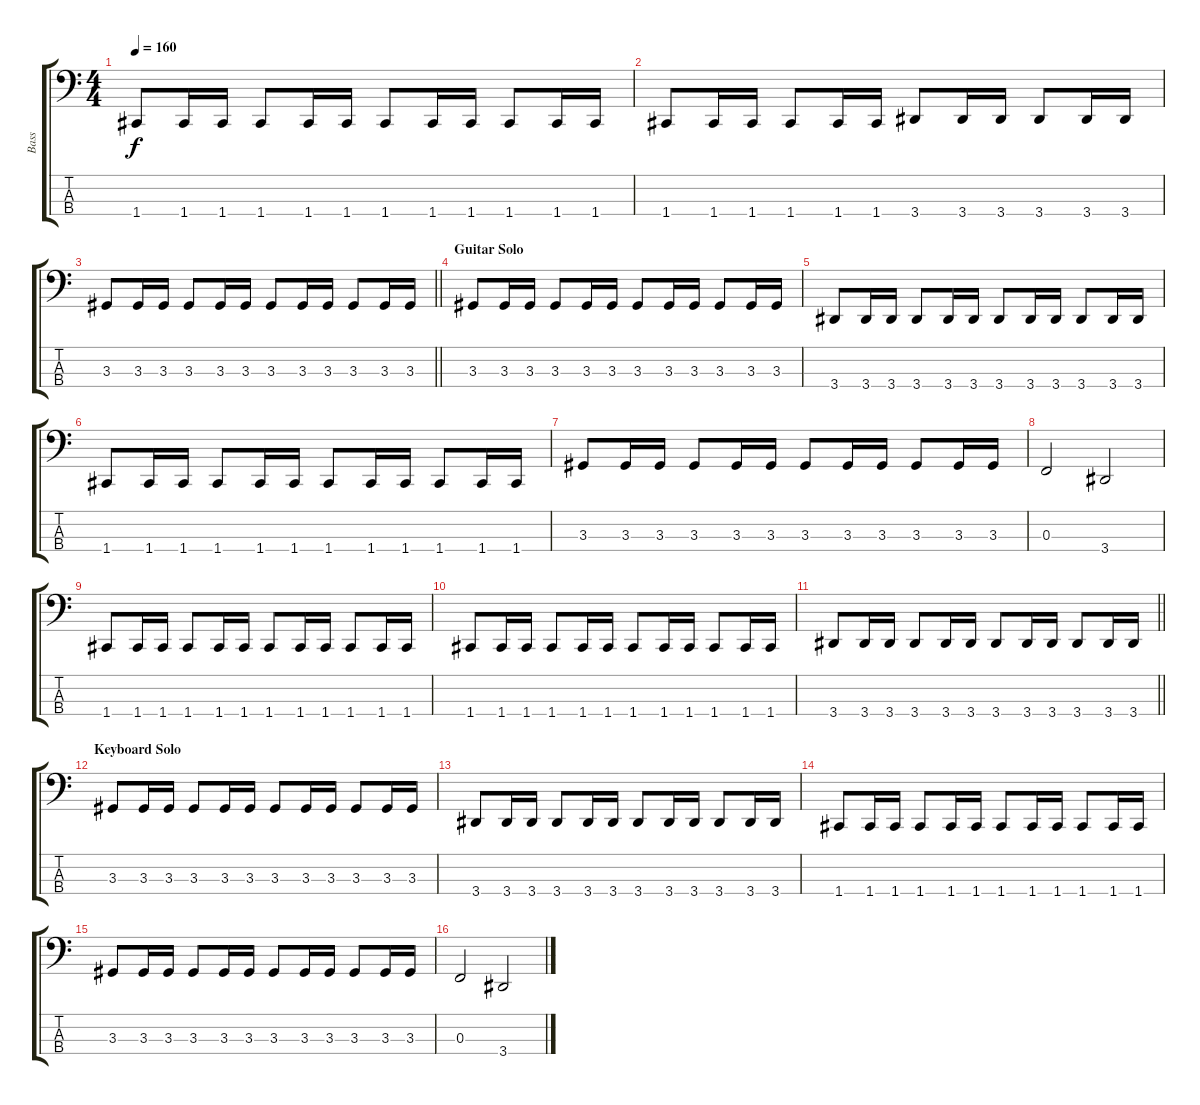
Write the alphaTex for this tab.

\track ("Bass" "Bass") {instrument electricbassfinger}
\staff {score tabs}
\tuning (Eb2 Bb1 F1 C1) {hide}
\ts (4 4)
\tempo 160
\clef f4
\ks c
1.4.8{dy f} 1.4.16 1.4.16 1.4.8 1.4.16 1.4.16 1.4.8 1.4.16 1.4.16 1.4.8 1.4.16 1.4.16 |
1.4.8 1.4.16 1.4.16 1.4.8 1.4.16 1.4.16 3.4.8 3.4.16 3.4.16 3.4.8 3.4.16 3.4.16 |
\barLineRight lightlight
3.3.8 3.3.16 3.3.16 3.3.8 3.3.16 3.3.16 3.3.8 3.3.16 3.3.16 3.3.8 3.3.16 3.3.16 |
\section ("" "Guitar Solo")
3.3.8 3.3.16 3.3.16 3.3.8 3.3.16 3.3.16 3.3.8 3.3.16 3.3.16 3.3.8 3.3.16 3.3.16 |
3.4.8 3.4.16 3.4.16 3.4.8 3.4.16 3.4.16 3.4.8 3.4.16 3.4.16 3.4.8 3.4.16 3.4.16 |
1.4.8 1.4.16 1.4.16 1.4.8 1.4.16 1.4.16 1.4.8 1.4.16 1.4.16 1.4.8 1.4.16 1.4.16 |
3.3.8 3.3.16 3.3.16 3.3.8 3.3.16 3.3.16 3.3.8 3.3.16 3.3.16 3.3.8 3.3.16 3.3.16 |
0.3.2 3.4.2 |
1.4.8 1.4.16 1.4.16 1.4.8 1.4.16 1.4.16 1.4.8 1.4.16 1.4.16 1.4.8 1.4.16 1.4.16 |
1.4.8 1.4.16 1.4.16 1.4.8 1.4.16 1.4.16 1.4.8 1.4.16 1.4.16 1.4.8 1.4.16 1.4.16 |
\barLineRight lightlight
3.4.8 3.4.16 3.4.16 3.4.8 3.4.16 3.4.16 3.4.8 3.4.16 3.4.16 3.4.8 3.4.16 3.4.16 |
\section ("" "Keyboard Solo")
3.3.8 3.3.16 3.3.16 3.3.8 3.3.16 3.3.16 3.3.8 3.3.16 3.3.16 3.3.8 3.3.16 3.3.16 |
3.4.8 3.4.16 3.4.16 3.4.8 3.4.16 3.4.16 3.4.8 3.4.16 3.4.16 3.4.8 3.4.16 3.4.16 |
1.4.8 1.4.16 1.4.16 1.4.8 1.4.16 1.4.16 1.4.8 1.4.16 1.4.16 1.4.8 1.4.16 1.4.16 |
3.3.8 3.3.16 3.3.16 3.3.8 3.3.16 3.3.16 3.3.8 3.3.16 3.3.16 3.3.8 3.3.16 3.3.16 |
0.3.2 3.4.2
